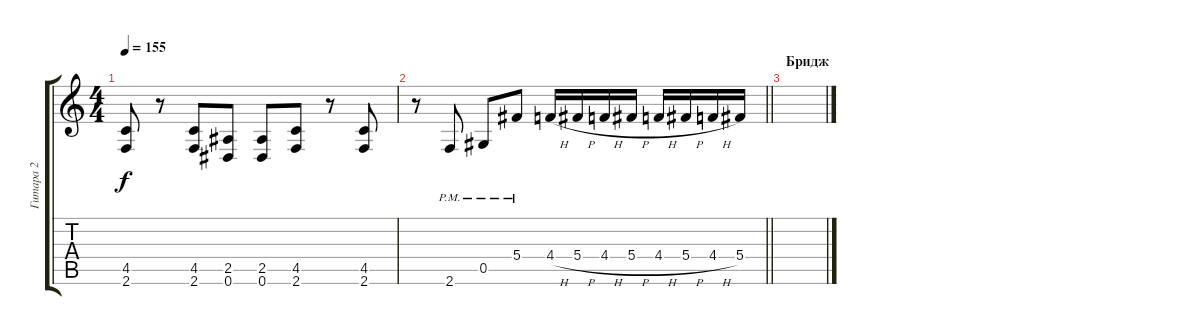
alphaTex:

\track ("Гитара 2" "Гитара 2") {instrument distortionguitar}
\staff {score tabs}
\tuning (Eb4 Bb3 Gb3 Db3 Ab2 Eb2) {hide}
\ts (4 4)
\tempo 155
\clef g2
\ks c
(4.5 2.6).8{dy f} r.8 (4.5 2.6).8 (2.5 0.6).8 (2.5 0.6).8 (4.5 2.6).8 r.8 (4.5 2.6).8 |
\barLineRight lightlight
r.8 2.6{pm}.8 0.5{pm}.8 5.4{pm}.8 4.4{h}.16 5.4{h}.16 4.4{h}.16 5.4{h}.16 4.4{h}.16 5.4{h}.16 4.4{h}.16 5.4.16 |
\section ("" "Бридж")
